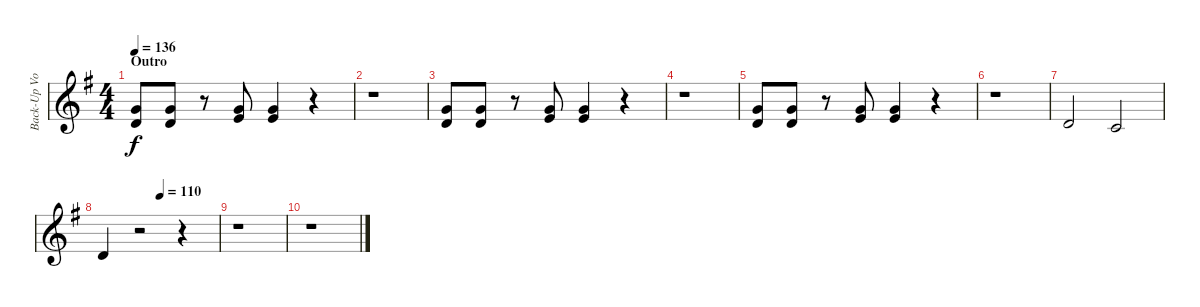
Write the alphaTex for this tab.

\track ("Back-Up Vocals" "Back-Up Vo") {instrument clarinet}
\staff {score}
\tuning (E4 B3 G3 D3 A2 E2) {hide}
\ts (4 4)
\section ("" "Outro")
\tempo 136
\clef g2
\ks g
(3.1 3.2).8{dy f} (3.1 3.2).8 r.8 (3.1 5.2).8 (3.1 5.2).4 r.4 |
r.1 |
(3.1 3.2).8 (3.1 3.2).8 r.8 (3.1 5.2).8 (3.1 5.2).4 r.4 |
r.1 |
(3.1 3.2).8 (3.1 3.2).8 r.8 (3.1 5.2).8 (3.1 5.2).4 r.4 |
r.1 |
3.2.2 1.2.2 |
\tempo (110 0.5)
3.2.4 r.2 r.4 |
r.1 |
r.1
